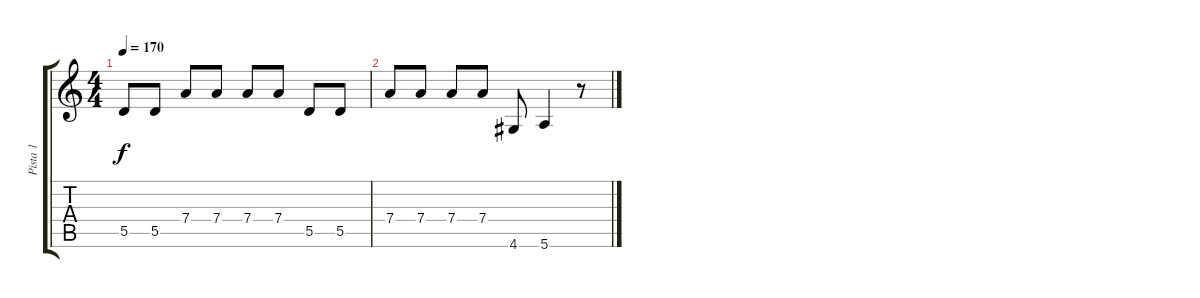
\track ("Pista 1" "Pista 1") {instrument distortionguitar}
\staff {score tabs}
\tuning (E4 B3 G3 D3 A2 E2) {hide}
\ts (4 4)
\tempo 170
\clef g2
\ks c
5.5.8{dy f} 5.5.8 7.4.8 7.4.8 7.4.8 7.4.8 5.5.8 5.5.8 |
7.4.8 7.4.8 7.4.8 7.4.8 4.6.8 5.6.4 r.8
